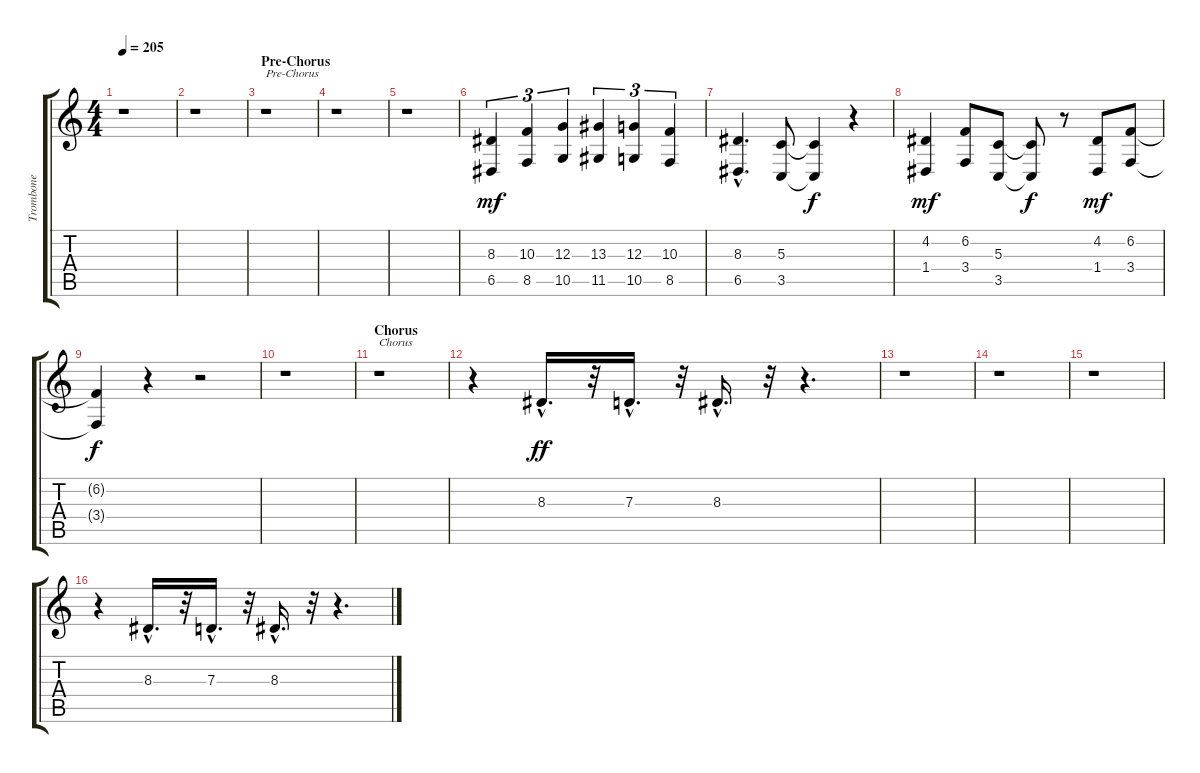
\track ("Trombone" "Trombone") {instrument trombone}
\staff {score tabs}
\tuning (E4 B3 G3 D3 A2 E2) {hide}
\ts (4 4)
\tempo 205
\clef g2
\ks c
r.1{dy mf} |
r.1 |
\section ("" "Pre-Chorus")
r.1{txt "Pre-Chorus"} |
r.1 |
r.1 |
(8.3 6.5).4{tu (3 2)} (10.3 8.5).4{tu (3 2)} (12.3 10.5).4{tu (3 2)} (13.3 11.5).4{tu (3 2)} (12.3 10.5).4{tu (3 2)} (10.3 8.5).4{tu (3 2)} |
(8.3{hac} 6.5{hac}).4{d} (5.3 3.5).8 (5.3{t} 3.5{t}).4{dy f} r.4 |
(4.2 1.4).4{dy mf} (6.2 3.4).8 (5.3 3.5).8 (5.3{t} 3.5{t}).8{dy f} r.8 (4.2 1.4).8{dy mf} (6.2 3.4).8 |
(6.2{t} 3.4{t}).4{dy f} r.4 r.2 |
r.1 |
\section ("" "Chorus")
r.1{txt "Chorus"} |
r.4 8.3{hac}.16{d dy ff} r.32 7.3{hac}.16{d} r.32 8.3{hac}.16{d} r.32 r.4{d} |
r.1 |
r.1 |
r.1 |
r.4 8.3{hac}.16{d} r.32 7.3{hac}.16{d} r.32 8.3{hac}.16{d} r.32 r.4{d}
